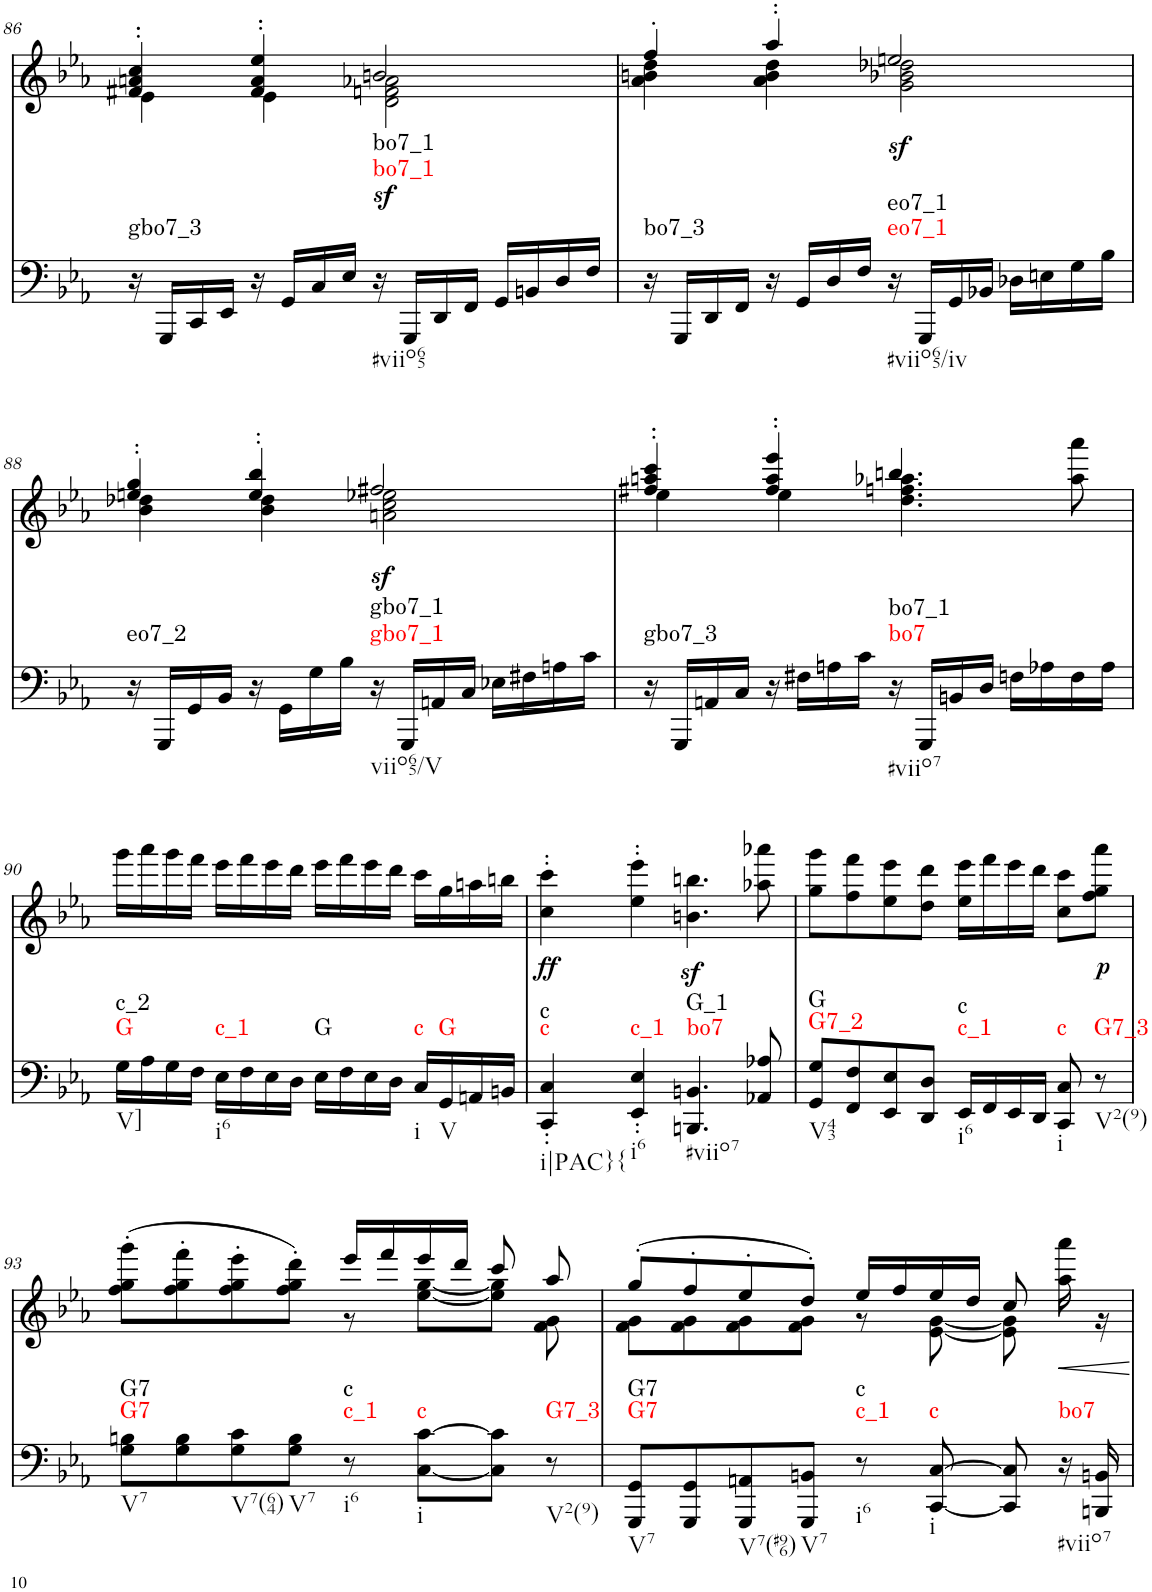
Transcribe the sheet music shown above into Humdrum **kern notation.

**kern	**dynam	**harte	**kern	**text	**dynam
*part2	*part2	*part2	*part1	*part1	*part1
*staff2	*staff2	*	*staff1	*staff1	*staff1
*I"piano	*	*	*I"piano	*	*
*I'Pno	*	*	*I'Pno	*	*
!!LO:PB:g=z
*clefF4	*	*	*clefF4	*	*
*k[b-e-a-]	*	*	*k[b-e-a-]	*	*
*M4/4	*	*	*M4/4	*	*
=86	=86	=86	=86	=86	=86
*	*	*	*^	*	*
!	!	!LO:H:kt=gbo7_3	!	!	!	!
16r	.	N	4f#X/' 4an/' 4cc/'	4e-\	.	.
16GGG/LL	.	.	.	.	.	.
16CC/	.	.	.	.	.	.
16EE-/JJ	.	.	.	.	.	.
16r	.	.	4f#/' 4a/' 4ee-/'	4e-\	.	.
16GG/LL	.	.	.	.	.	.
16C/	.	.	.	.	.	.
16E-/JJ	.	.	.	.	.	.
!	!LO:DY:a	!LO:H:n=1:kt=bo7_1	!	!	!	!
!	!	!LO:H:n=2:kt=bo7_1	!	!	!	!
16r	sf	N N	2bn/	2d\ 2fn\ 2a-X\	.	.
16GGG/LL	.	.	.	.	.	.
16DD/	.	.	.	.	.	.
16FF/JJ	.	.	.	.	.	.
16GG/LL	.	.	.	.	.	.
16BBn/	.	.	.	.	.	.
16D/	.	.	.	.	.	.
16F/JJ	.	.	.	.	.	.
=87	=87	=87	=87	=87	=87	=87
!	!	!LO:H:kt=bo7_3	!	!	!	!
16r	.	N	4ff'/	4a-\ 4bn\ 4dd\	.	.
16GGG/LL	.	.	.	.	.	.
16DD/	.	.	.	.	.	.
16FF/JJ	.	.	.	.	.	.
16r	.	.	4aa-''/	4a-\ 4b\ 4dd\	.	.
16GG/LL	.	.	.	.	.	.
16D/	.	.	.	.	.	.
16F/JJ	.	.	.	.	.	.
!	!	!LO:H:n=1:kt=eo7_1	!	!	!	!LO:DY:b
!	!	!LO:H:n=2:kt=eo7_1	!	!	!	!
16r	.	N N	2een/	2g\ 2b-X\ 2dd-X\	.	sf
16GGG/LL	.	.	.	.	.	.
16GG/	.	.	.	.	.	.
16BB-X/JJ	.	.	.	.	.	.
16D-X\LL	.	.	.	.	.	.
16En\	.	.	.	.	.	.
16G\	.	.	.	.	.	.
16B-\JJ	.	.	.	.	.	.
!!LO:LB:g=z	!!
=88	=88	=88	=88	=88	=88	=88
!	!	!LO:H:kt=eo7_2	!	!	!	!
16r	.	N	4een/' 4gg/'	4b-\ 4dd-X\	.	.
16GGG/LL	.	.	.	.	.	.
16GG/	.	.	.	.	.	.
16BB-/JJ	.	.	.	.	.	.
16r	.	.	4ee/' 4bb-/'	4b-\ 4dd-\	.	.
16GG\LL	.	.	.	.	.	.
16G\	.	.	.	.	.	.
16B-\JJ	.	.	.	.	.	.
!	!	!LO:H:n=1:kt=gbo7_1	!	!	!	!LO:DY:b
!	!	!LO:H:n=2:kt=gbo7_1	!	!	!	!
16r	.	N N	2ff#X/	2an\ 2cc\ 2ee-X\	.	sf
16GGG/LL	.	.	.	.	.	.
16AAn/	.	.	.	.	.	.
16C/JJ	.	.	.	.	.	.
16E-X\LL	.	.	.	.	.	.
16F#X\	.	.	.	.	.	.
16An\	.	.	.	.	.	.
16c\JJ	.	.	.	.	.	.
=89	=89	=89	=89	=89	=89	=89
!	!	!LO:H:kt=gbo7_3	!	!	!	!
16r	.	N	4ff#X/' 4aan/' 4ccc/'	4ee-\	.	.
16GGG/LL	.	.	.	.	.	.
16AAn/	.	.	.	.	.	.
16C/JJ	.	.	.	.	.	.
16r	.	.	4ff#/' 4aa/' 4eee-/'	4ee-\	.	.
16F#X\LL	.	.	.	.	.	.
16An\	.	.	.	.	.	.
16c\JJ	.	.	.	.	.	.
!	!	!LO:H:n=1:kt=bo7	!	!	!	!
!	!	!LO:H:n=2:kt=bo7_1	!	!	!	!
16r	.	N N	4.bbn/	4.dd\ 4.ffn\ 4.aa-X\	.	.
16GGG/LL	.	.	.	.	.	.
16BBn/	.	.	.	.	.	.
16D/JJ	.	.	.	.	.	.
16Fn\LL	.	.	.	.	.	.
16A-X\	.	.	.	.	.	.
16F\	.	.	8ryy	8aa-\ 8aaa-\	.	.
16A-\JJ	.	.	.	.	.	.
*	*	*	*v	*v	*	*
!!LO:LB:g=z
=90	=90	=90	=90	=90	=90
!	!	!LO:H:n=1:kt=G	!	!	!
!	!	!LO:H:n=2:kt=c_2	!	!	!
16G\LL	.	N N	16ggg\LL	.	.
16A-\	.	.	16aaa-\	.	.
16G\	.	.	16ggg\	.	.
16F\JJ	.	.	16fff\JJ	.	.
!	!	!LO:H:kt=c_1	!	!	!
16E-\LL	.	N	16eee-\LL	.	.
16F\	.	.	16fff\	.	.
16E-\	.	.	16eee-\	.	.
16D\JJ	.	.	16ddd\JJ	.	.
!	!	!LO:H:kt=G	!	!	!
16E-\LL	.	N	16eee-\LL	.	.
16F\	.	.	16fff\	.	.
16E-\	.	.	16eee-\	.	.
16D\JJ	.	.	16ddd\JJ	.	.
!	!	!LO:H:kt=c	!	!	!
16C/LL	.	N	16ccc\LL	.	.
!	!	!LO:H:kt=G	!	!	!
16GG/	.	N	16gg\	.	.
16AAn/	.	.	16aan\	.	.
16BBn/JJ	.	.	16bbn\JJ	.	.
=91	=91	=91	=91	=91	=91
!	!	!LO:H:n=1:kt=c	!	!LO:LY:b	!
!	!	!LO:H:n=2:kt=c	!	!	!
4CC/' 4C/'	.	N N	4cc\' 4ccc\'	.	.
!	!	!LO:H:kt=c_1	!	!	!
4EE-/' 4E-/'	.	N	4ee-\' 4eee-\'	.	.
!	!	!LO:H:n=1:kt=bo7	!	!	!
!	!	!LO:H:n=2:kt=G_1	!	!	!
4.BBBn/ 4.BBn/	.	N N	4.bn\z< 4.bbn\z<	.	.
8AA-X/ 8A-X/	.	.	8aa-X\ 8aaa-X\	.	.
=92	=92	=92	=92	=92	=92
!	!	!LO:H:n=1:kt=G7_2	!	!	!
!	!	!LO:H:n=2:kt=G	!	!	!
8GG/ 8G/L	.	N N	8gg\ 8ggg\L	.	.
8FF/ 8F/	.	.	8ff\ 8fff\	.	.
8EE-/ 8E-/	.	.	8ee-\ 8eee-\	.	.
8DD/ 8D/J	.	.	8dd\ 8ddd\J	.	.
!	!	!LO:H:n=1:kt=c_1	!	!	!
!	!	!LO:H:n=2:kt=c	!	!	!
16EE-/LL	.	N N	16ee-\ 16eee-\LL	.	.
16FF/	.	.	16fff\	.	.
16EE-/	.	.	16eee-\	.	.
16DD/JJ	.	.	16ddd\JJ	.	.
!	!	!LO:H:kt=c	!	!	!
8CC/ 8C/	.	N	8cc\ 8ccc\L	.	.
!	!	!LO:H:kt=G7_3	!	!LO:LY:b	!
8r	.	N	8ff\ 8gg\ 8aaa-\J	.	.
!!LO:LB:g=z
=93	=93	=93	=93	=93	=93
*	*	*	*^	*	*
!	!	!LO:H:n=1:kt=G7	!	!	!	!
!	!	!LO:H:n=2:kt=G7	!	!	!	!
8G\ 8Bn\L	.	N N	(8ff\' 8gg\' 8ggg\'L	8ryy	.	.
8G\ 8B\	.	.	8ff\' 8gg\' 8fff\'	8ryy	.	.
8G\ 8c\	.	.	8ff\' 8gg\' 8eee-\'	4ryy	.	.
8G\ 8B\J	.	.	8ff\' 8gg\' 8ddd\'J)	.	.	.
!	!	!LO:H:n=1:kt=c_1	!	!	!	!
!	!	!LO:H:n=2:kt=c	!	!	!	!
8r	.	N N	16eee-/LL	8r	.	.
.	.	.	16fff/	.	.	.
!	!	!LO:H:kt=c	!	!	!	!
[8C\ [8c\L	.	N	16eee-/	[8ee-\ [8gg\L	.	.
.	.	.	16ddd/JJ	.	.	.
8C\] 8c\]J	.	.	8ccc/	8ee-\] 8gg\]J	.	.
!	!	!LO:H:kt=G7_3	!	!	!	!
8r	.	N	8aa-/	8f\ 8g\	.	.
=94	=94	=94	=94	=94	=94	=94
!	!	!LO:H:n=1:kt=G7	!	!	!	!
!	!	!LO:H:n=2:kt=G7	!	!	!	!
8GGG/ 8GG/L	.	N N	(8gg'/L	8f\ 8g\L	.	.
8GGG/ 8GG/	.	.	8ff'/	8f\ 8g\	.	.
8GGG/ 8AAn/	.	.	8ee-'/	8f\ 8g\	.	.
8GGG/ 8BBn/J	.	.	8dd'/J)	8f\ 8g\J	.	.
!	!	!LO:H:n=1:kt=c_1	!	!	!	!
!	!	!LO:H:n=2:kt=c	!	!	!	!
8r	.	N N	16ee-/LL	8r	.	.
.	.	.	16ff/	.	.	.
!	!	!LO:H:kt=c	!	!	!	!
[8CC/ [8C/	.	N	16ee-/	[8e-\ [8g\	.	.
.	.	.	16dd/JJ	.	.	.
8CC/] 8C/]	.	.	8cc/	8e-\] 8g\]	.	.
!	!	!LO:H:kt=bo7	!	!	!	!
16r	.	N	8ryy	16aa-\ 16aaa-\	.	.
16BBBn/ 16BBn/	.	.	.	16r	.	.
*	*	*	*v	*v	*	*
=	=	=	=	=	=
*-	*-	*-	*-	*-	*-
